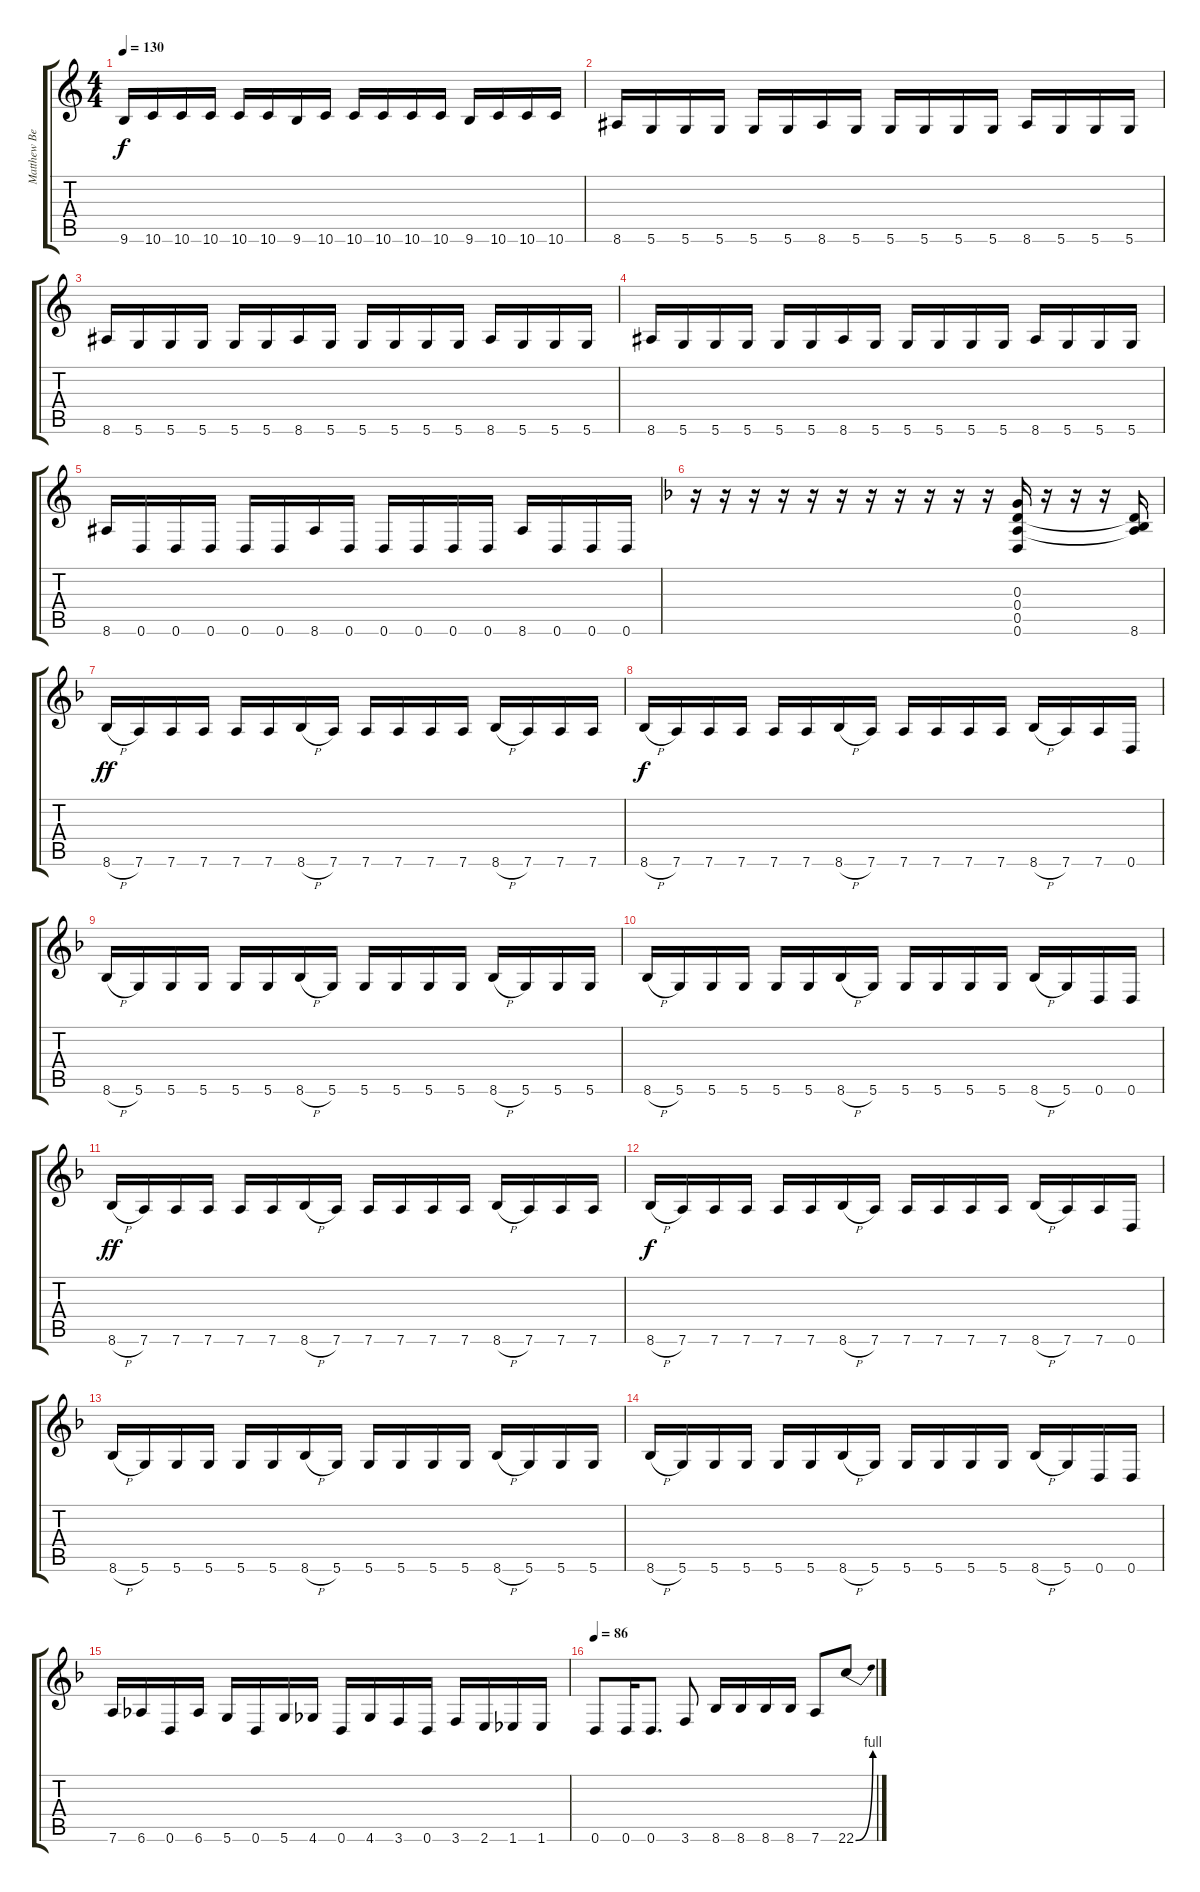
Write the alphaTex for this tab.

\track ("Matthew Bellamy" "Matthew Be") {instrument distortionguitar}
\staff {score tabs}
\tuning (E4 B3 G3 D3 A2 D2) {hide}
\ts (4 4)
\tempo 130
\clef g2
\ks c
9.6.16{dy f} 10.6.16 10.6.16 10.6.16 10.6.16 10.6.16 9.6.16 10.6.16 10.6.16 10.6.16 10.6.16 10.6.16 9.6.16 10.6.16 10.6.16 10.6.16 |
8.6.16 5.6.16 5.6.16 5.6.16 5.6.16 5.6.16 8.6.16 5.6.16 5.6.16 5.6.16 5.6.16 5.6.16 8.6.16 5.6.16 5.6.16 5.6.16 |
8.6.16 5.6.16 5.6.16 5.6.16 5.6.16 5.6.16 8.6.16 5.6.16 5.6.16 5.6.16 5.6.16 5.6.16 8.6.16 5.6.16 5.6.16 5.6.16 |
8.6.16 5.6.16 5.6.16 5.6.16 5.6.16 5.6.16 8.6.16 5.6.16 5.6.16 5.6.16 5.6.16 5.6.16 8.6.16 5.6.16 5.6.16 5.6.16 |
8.6.16 0.6.16 0.6.16 0.6.16 0.6.16 0.6.16 8.6.16 0.6.16 0.6.16 0.6.16 0.6.16 0.6.16 8.6.16 0.6.16 0.6.16 0.6.16 |
\ks f
r.16 r.16 r.16 r.16 r.16 r.16 r.16 r.16 r.16 r.16 r.16 (0.3 0.4 0.5 0.6).16 r.16 r.16 r.16 (0.4{t} 0.5{t} 8.6).16 |
8.6{h}.16{dy ff} 7.6.16 7.6.16 7.6.16 7.6.16 7.6.16 8.6{h}.16 7.6.16 7.6.16 7.6.16 7.6.16 7.6.16 8.6{h}.16 7.6.16 7.6.16 7.6.16 |
8.6{h}.16{dy f} 7.6.16 7.6.16 7.6.16 7.6.16 7.6.16 8.6{h}.16 7.6.16 7.6.16 7.6.16 7.6.16 7.6.16 8.6{h}.16 7.6.16 7.6.16 0.6.16 |
8.6{h}.16 5.6.16 5.6.16 5.6.16 5.6.16 5.6.16 8.6{h}.16 5.6.16 5.6.16 5.6.16 5.6.16 5.6.16 8.6{h}.16 5.6.16 5.6.16 5.6.16 |
8.6{h}.16 5.6.16 5.6.16 5.6.16 5.6.16 5.6.16 8.6{h}.16 5.6.16 5.6.16 5.6.16 5.6.16 5.6.16 8.6{h}.16 5.6.16 0.6.16 0.6.16 |
8.6{h}.16{dy ff} 7.6.16 7.6.16 7.6.16 7.6.16 7.6.16 8.6{h}.16 7.6.16 7.6.16 7.6.16 7.6.16 7.6.16 8.6{h}.16 7.6.16 7.6.16 7.6.16 |
8.6{h}.16{dy f} 7.6.16 7.6.16 7.6.16 7.6.16 7.6.16 8.6{h}.16 7.6.16 7.6.16 7.6.16 7.6.16 7.6.16 8.6{h}.16 7.6.16 7.6.16 0.6.16 |
8.6{h}.16 5.6.16 5.6.16 5.6.16 5.6.16 5.6.16 8.6{h}.16 5.6.16 5.6.16 5.6.16 5.6.16 5.6.16 8.6{h}.16 5.6.16 5.6.16 5.6.16 |
8.6{h}.16 5.6.16 5.6.16 5.6.16 5.6.16 5.6.16 8.6{h}.16 5.6.16 5.6.16 5.6.16 5.6.16 5.6.16 8.6{h}.16 5.6.16 0.6.16 0.6.16 |
7.6.16 6.6.16 0.6.16 6.6.16 5.6.16 0.6.16 5.6.16 4.6.16 0.6.16 4.6.16 3.6.16 0.6.16 3.6.16 2.6.16 1.6.16 1.6.16 |
\tempo 86
0.6.8 0.6.16 0.6.8{d} 3.6.8 8.6.16 8.6.16 8.6.16 8.6.16 7.6.8 22.6{be (bend 0 0 60 4)}.8
